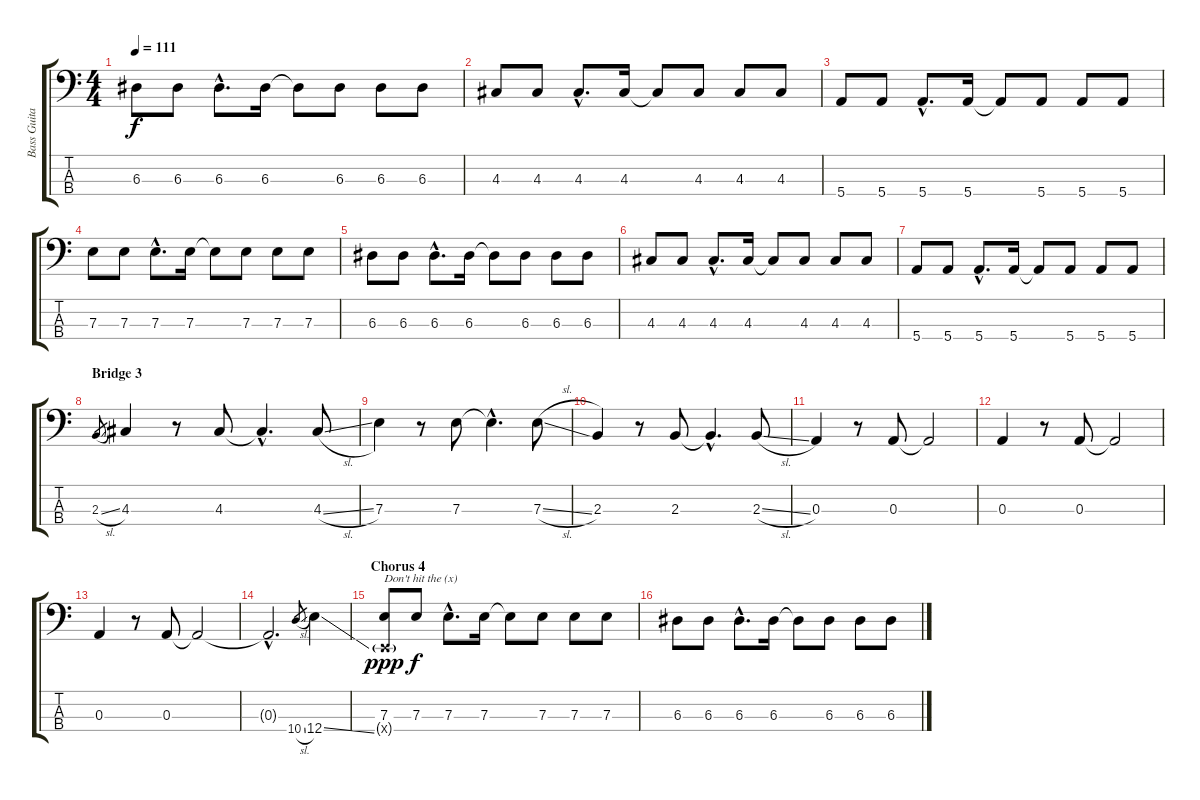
\track ("Bass Guitar" "Bass Guita") {instrument electricbassfinger}
\staff {score tabs}
\tuning (G2 D2 A1 E1) {hide}
\ts (4 4)
\tempo 111
\clef f4
\ks c
6.3.8{dy f} 6.3.8 6.3{hac}.8{d} 6.3.16 6.3{t}.8 6.3.8 6.3.8 6.3.8 |
4.3.8 4.3.8 4.3{hac}.8{d} 4.3.16 4.3{t}.8 4.3.8 4.3.8 4.3.8 |
5.4.8 5.4.8 5.4{hac}.8{d} 5.4.16 5.4{t}.8 5.4.8 5.4.8 5.4.8 |
7.3.8 7.3.8 7.3{hac}.8{d} 7.3.16 7.3{t}.8 7.3.8 7.3.8 7.3.8 |
6.3.8 6.3.8 6.3{hac}.8{d} 6.3.16 6.3{t}.8 6.3.8 6.3.8 6.3.8 |
4.3.8 4.3.8 4.3{hac}.8{d} 4.3.16 4.3{t}.8 4.3.8 4.3.8 4.3.8 |
5.4.8 5.4.8 5.4{hac}.8{d} 5.4.16 5.4{t}.8 5.4.8 5.4.8 5.4.8 |
\section ("" "Bridge 3")
2.3{sl}.8{gr} 4.3.4 r.8 4.3.8 4.3{hac t}.4{d} 4.3{sl}.8 |
7.3.4 r.8 7.3.8 7.3{hac t}.4{d} 7.3{sl}.8 |
2.3.4 r.8 2.3.8 2.3{hac t}.4{d} 2.3{sl}.8 |
0.3.4 r.8 0.3.8 0.3{t}.2 |
0.3.4 r.8 0.3.8 0.3{t}.2 |
0.3.4 r.8 0.3.8 0.3{t}.2 |
0.3{hac t}.2{d} 10.4{sl}.8{gr} 12.4{ss}.4 |
\section ("" "Chorus 4")
(7.3 0.4{g x}).8{txt "Don't hit the (x)" dy ppp} 7.3.8{dy f} 7.3{hac}.8{d} 7.3.16 7.3{t}.8 7.3.8 7.3.8 7.3.8 |
6.3.8 6.3.8 6.3{hac}.8{d} 6.3.16 6.3{t}.8 6.3.8 6.3.8 6.3.8
